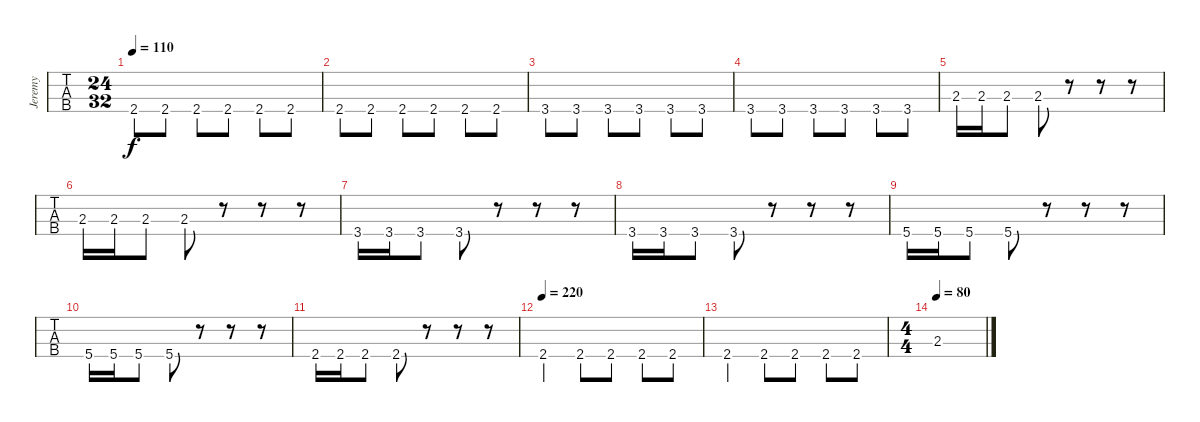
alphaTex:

\track ("Jeremy" "Jeremy") {instrument electricbasspick}
\staff {tabs}
\tuning (G2 D2 A1 E1) {hide}
\ts (24 32)
\tempo 110
\clef f4
\ks c
2.4.8{dy f} 2.4.8 2.4.8 2.4.8 2.4.8 2.4.8 |
2.4.8 2.4.8 2.4.8 2.4.8 2.4.8 2.4.8 |
3.4.8 3.4.8 3.4.8 3.4.8 3.4.8 3.4.8 |
3.4.8 3.4.8 3.4.8 3.4.8 3.4.8 3.4.8 |
2.3.16 2.3.16 2.3.8 2.3.8 r.8 r.8 r.8 |
2.3.16 2.3.16 2.3.8 2.3.8 r.8 r.8 r.8 |
3.4.16 3.4.16 3.4.8 3.4.8 r.8 r.8 r.8 |
3.4.16 3.4.16 3.4.8 3.4.8 r.8 r.8 r.8 |
5.4.16 5.4.16 5.4.8 5.4.8 r.8 r.8 r.8 |
5.4.16 5.4.16 5.4.8 5.4.8 r.8 r.8 r.8 |
2.4.16 2.4.16 2.4.8 2.4.8 r.8 r.8 r.8 |
\tempo 220
2.4.4 2.4.8 2.4.8 2.4.8 2.4.8 |
2.4.4 2.4.8 2.4.8 2.4.8 2.4.8 |
\ts (4 4)
\tempo 80
2.3.1
